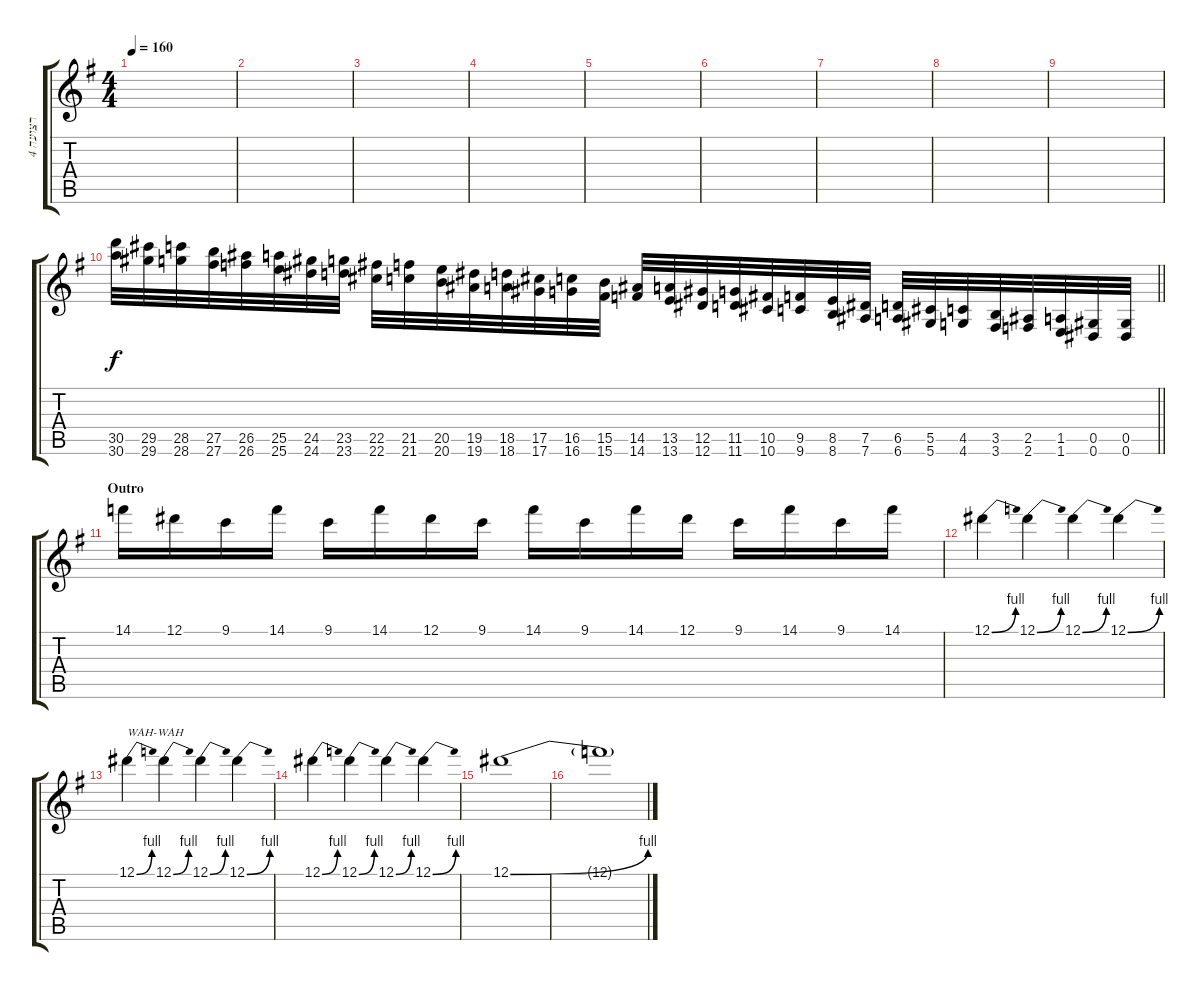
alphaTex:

\track ("רצועה 4" "רצועה 4") {instrument overdrivenguitar}
\staff {score tabs}
\tuning (Eb4 Bb3 Gb3 Db3 Ab2 Eb2) {hide}
\ts (4 4)
\tempo 160
\clef g2
\ks eminor
|
|
|
|
|
|
|
|
|
\barLineRight lightlight
(30.5 30.6).32 (29.5 29.6).32 (28.5 28.6).32 (27.5 27.6).32 (26.5 26.6).32 (25.5 25.6).32 (24.5 24.6).32 (23.5 23.6).32 (22.5 22.6).32 (21.5 21.6).32 (20.5 20.6).32 (19.5 19.6).32 (18.5 18.6).32 (17.5 17.6).32 (16.5 16.6).32 (15.5 15.6).32 (14.5 14.6).32 (13.5 13.6).32 (12.5 12.6).32 (11.5 11.6).32 (10.5 10.6).32 (9.5 9.6).32 (8.5 8.6).32 (7.5 7.6).32 (6.5 6.6).32 (5.5 5.6).32 (4.5 4.6).32 (3.5 3.6).32 (2.5 2.6).32 (1.5 1.6).32 (0.5 0.6).32 (0.5 0.6).32 |
\section ("" "Outro")
14.1.16 12.1.16 9.1.16 14.1.16 9.1.16 14.1.16 12.1.16 9.1.16 14.1.16 9.1.16 14.1.16 12.1.16 9.1.16 14.1.16 9.1.16 14.1.16 |
12.1{be (bend 0 0 60 4)}.4 12.1{be (bend 0 0 60 4)}.4 12.1{be (bend 0 0 60 4)}.4 12.1{be (bend 0 0 60 4)}.4 |
12.1{be (bend 0 0 60 4)}.4{txt "WAH-WAH"} 12.1{be (bend 0 0 60 4)}.4 12.1{be (bend 0 0 60 4)}.4 12.1{be (bend 0 0 60 4)}.4 |
12.1{be (bend 0 0 60 4)}.4 12.1{be (bend 0 0 60 4)}.4 12.1{be (bend 0 0 60 4)}.4 12.1{be (bend 0 0 60 4)}.4 |
12.1{be (bend 0 0 60 4)}.1 |
12.1{t}.1
